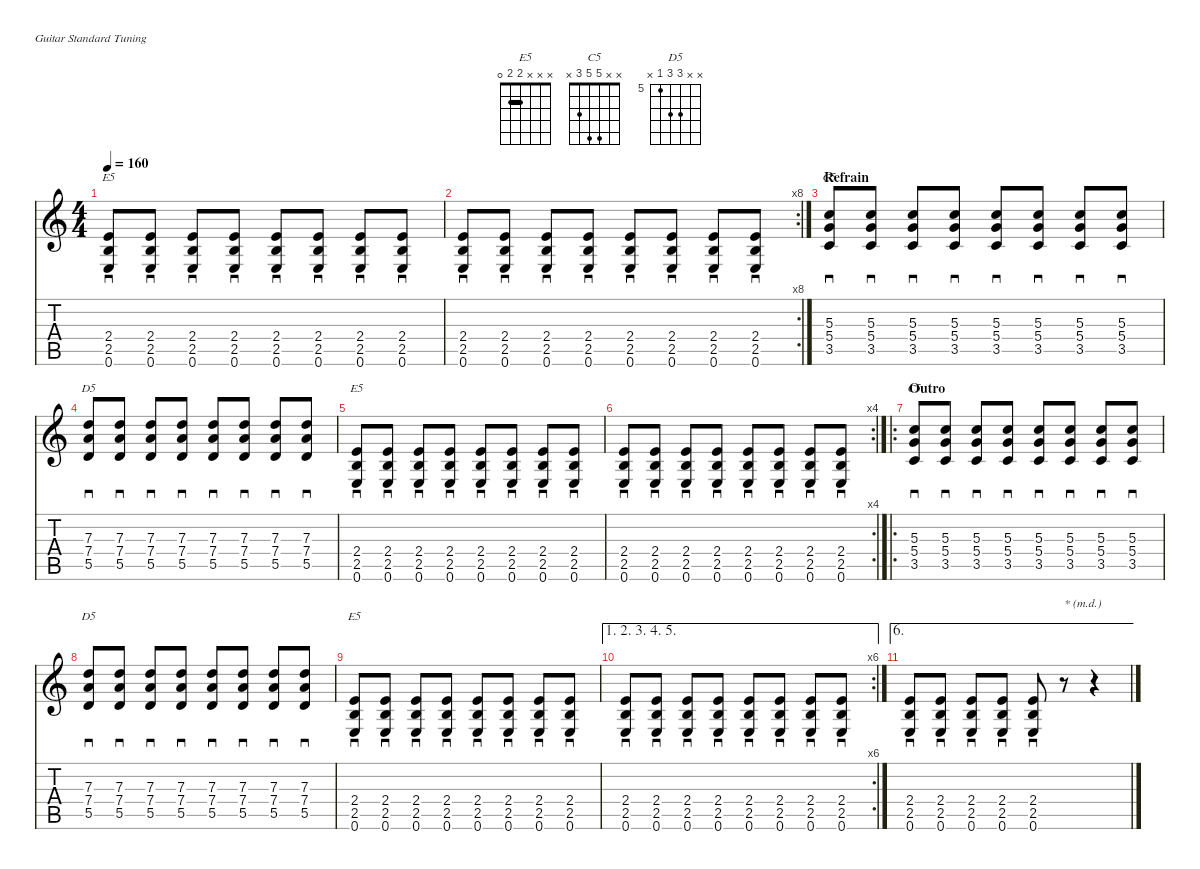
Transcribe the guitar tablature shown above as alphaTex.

\defaultSystemsLayout 4
\hideDynamics
\bracketExtendMode nobrackets
\singleTrackTrackNamePolicy hidden
\multiTrackTrackNamePolicy hidden
\firstSystemTrackNameOrientation horizontal
\otherSystemsTrackNameOrientation horizontal
\track ("Gtr. distorsion" "E-Gt") {instrument distortionguitar}
\staff {score tabs}
\tuning (E4 B3 G3 D3 A2 E2)
\chord ("E5" x x x 2 2 0) {barre 2}
\chord ("C5" x x 5 5 3 x)
\chord ("D5" x x 7 7 5 x) {firstfret 5}
\ts (4 4)
\tempo 160
\clef g2
\ks aminor
(0.6 2.5 2.4).8{sd ch "E5" dy mf} (0.6 2.5 2.4).8{sd} (0.6 2.5 2.4).8{sd} (0.6 2.5 2.4).8{sd} (0.6 2.5 2.4).8{sd} (0.6 2.5 2.4).8{sd} (0.6 2.5 2.4).8{sd} (0.6 2.5 2.4).8{sd} |
\rc 8
(0.6 2.5 2.4).8{sd} (0.6 2.5 2.4).8{sd} (0.6 2.5 2.4).8{sd} (0.6 2.5 2.4).8{sd} (0.6 2.5 2.4).8{sd} (0.6 2.5 2.4).8{sd} (0.6 2.5 2.4).8{sd} (0.6 2.5 2.4).8{sd} |
\section ("" "Refrain")
(3.5 5.4 5.3).8{sd ch "C5"} (3.5 5.4 5.3).8{sd} (3.5 5.4 5.3).8{sd} (3.5 5.4 5.3).8{sd} (3.5 5.4 5.3).8{sd} (3.5 5.4 5.3).8{sd} (3.5 5.4 5.3).8{sd} (3.5 5.4 5.3).8{sd} |
(7.3 7.4 5.5).8{sd ch "D5"} (7.3 7.4 5.5).8{sd} (7.3 7.4 5.5).8{sd} (7.3 7.4 5.5).8{sd} (7.3 7.4 5.5).8{sd} (7.3 7.4 5.5).8{sd} (7.3 7.4 5.5).8{sd} (7.3 7.4 5.5).8{sd} |
(0.6 2.5 2.4).8{sd ch "E5"} (0.6 2.5 2.4).8{sd} (0.6 2.5 2.4).8{sd} (0.6 2.5 2.4).8{sd} (0.6 2.5 2.4).8{sd} (0.6 2.5 2.4).8{sd} (0.6 2.5 2.4).8{sd} (0.6 2.5 2.4).8{sd} |
\rc 4
(0.6 2.5 2.4).8{sd} (0.6 2.5 2.4).8{sd} (0.6 2.5 2.4).8{sd} (0.6 2.5 2.4).8{sd} (0.6 2.5 2.4).8{sd} (0.6 2.5 2.4).8{sd} (0.6 2.5 2.4).8{sd} (0.6 2.5 2.4).8{sd} |
\ro
\section ("" "Outro")
(3.5 5.4 5.3).8{sd ch "C5"} (3.5 5.4 5.3).8{sd} (3.5 5.4 5.3).8{sd} (3.5 5.4 5.3).8{sd} (3.5 5.4 5.3).8{sd} (3.5 5.4 5.3).8{sd} (3.5 5.4 5.3).8{sd} (3.5 5.4 5.3).8{sd} |
(7.3 7.4 5.5).8{sd ch "D5"} (7.3 7.4 5.5).8{sd} (7.3 7.4 5.5).8{sd} (7.3 7.4 5.5).8{sd} (7.3 7.4 5.5).8{sd} (7.3 7.4 5.5).8{sd} (7.3 7.4 5.5).8{sd} (7.3 7.4 5.5).8{sd} |
(0.6 2.5 2.4).8{sd ch "E5"} (0.6 2.5 2.4).8{sd} (0.6 2.5 2.4).8{sd} (0.6 2.5 2.4).8{sd} (0.6 2.5 2.4).8{sd} (0.6 2.5 2.4).8{sd} (0.6 2.5 2.4).8{sd} (0.6 2.5 2.4).8{sd} |
\ae (1 2 3 4 5)
\rc 6
(0.6 2.5 2.4).8{sd} (0.6 2.5 2.4).8{sd} (0.6 2.5 2.4).8{sd} (0.6 2.5 2.4).8{sd} (0.6 2.5 2.4).8{sd} (0.6 2.5 2.4).8{sd} (0.6 2.5 2.4).8{sd} (0.6 2.5 2.4).8{sd} |
\ae 6
(0.6 2.5 2.4).8{sd} (0.6 2.5 2.4).8{sd} (0.6 2.5 2.4).8{sd} (0.6 2.5 2.4).8{sd} (0.6 2.5 2.4).8{sd} r.8{txt "* (m.d.)"} r.4
